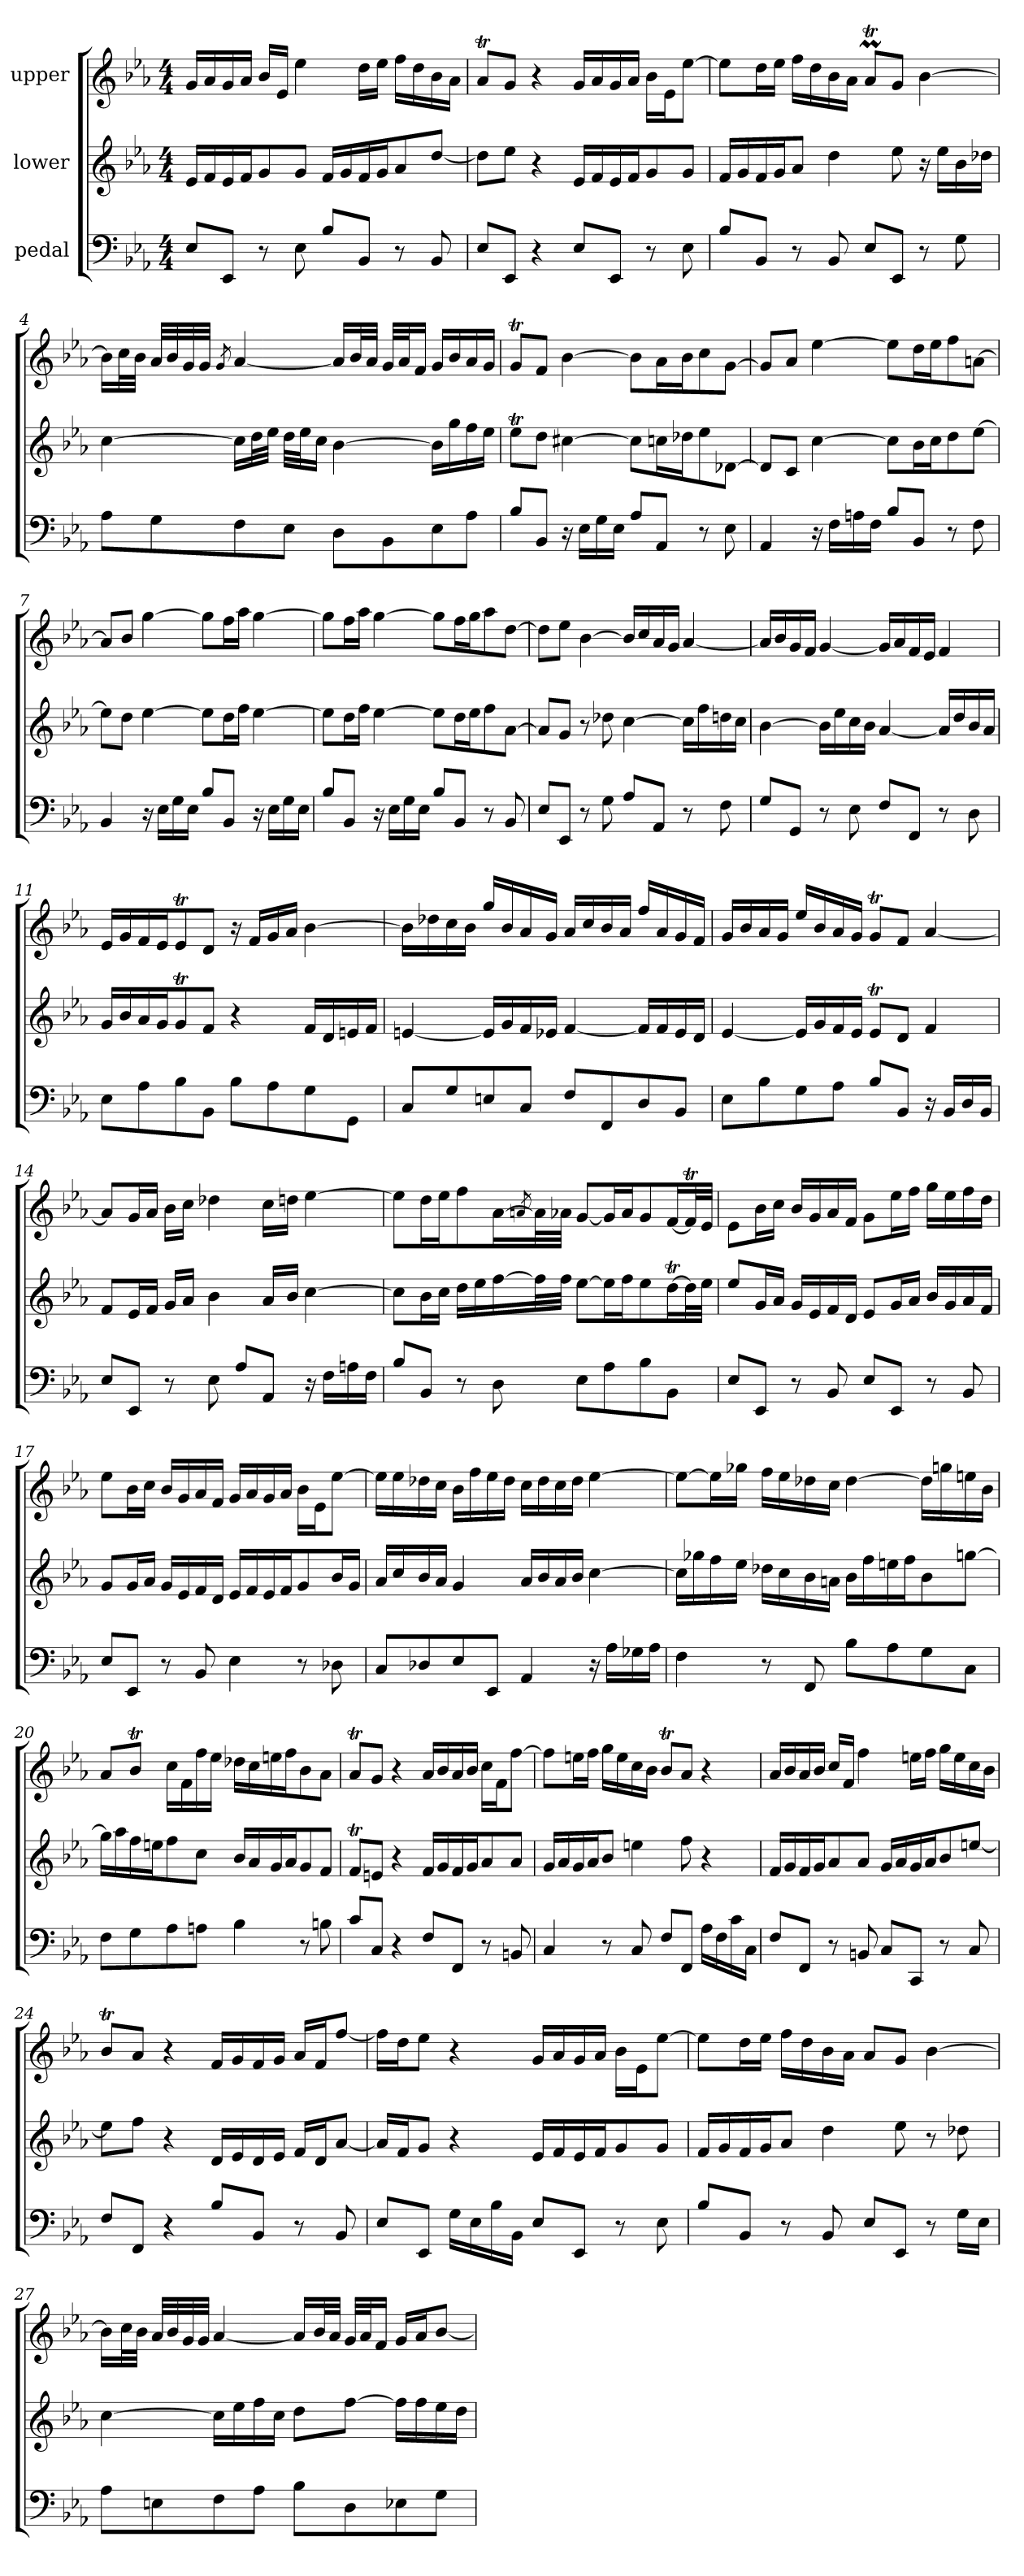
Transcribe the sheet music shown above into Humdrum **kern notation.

**kern	**kern	**kern
*part3	*part2	*part1
*staff3	*staff2	*staff1
*I"pedal	*I"lower	*I"upper
*clefF4	*clefG2	*clefG2
*k[b-e-a-]	*k[b-e-a-]	*k[b-e-a-]
*E-:	*E-:	*E-:
*M4/4	*M4/4	*M4/4
=1	=1	=1
8E-/L	16e-/LL	16g/LL
.	16f/	16a-/
8EE-/J	16e-/	16g/
.	16f/J	16a-/JJ
8r	8g/	16b-/LL
.	.	16e-/JJ
8E-\	8g/J	4ee-\
8B-/L	16f/LL	.
.	16g/	.
8BB-/J	16f/	16dd\LL
.	16g/J	16ee-\JJ
8r	8a-/	16ff\LL
.	.	16dd\
8BB-/	[8dd/J	16b-\
.	.	16a-\JJ
=2	=2	=2
8E-/L	8dd\L]	8a-T/L
8EE-/J	8ee-\J	8g/J
4r	4r	4r
8E-/L	16e-/LL	16g/LL
.	16f/	16a-/
8EE-/J	16e-/	16g/
.	16f/J	16a-/JJ
8r	8g/	16b-\LL
.	.	16e-\J
8E-\	8g/J	[8ee-\J
=3	=3	=3
8B-/L	16f/LL	8ee-\L]
.	16g/	.
8BB-/J	16f/	16dd\L
.	16g/J	16ee-\JJ
8r	8a-/J	16ff\LL
.	.	16dd\
8BB-/	4dd\	16b-\
.	.	16a-\JJ
8E-/L	.	8a-TM/L
8EE-/J	8ee-\	8g/J
8r	16r	[4b-\
.	16ee-\LL	.
8G\	16b-\	.
.	16dd-X\JJ	.
!!LO:LB:g=z
=4	=4	=4
8A-\L	[4cc\	16b-\LL]
.	.	32cc\L
.	.	32b-\JJJ
8G\	.	32a-/LLL
.	.	32b-/
.	.	32g/
.	.	32g/JJJ
.	.	8qg/
8F\	16cc\LL]	[4a-/
.	32dd\L	.
.	32ee-\JJJ	.
8E-\J	32dd\LLL	.
.	32ee-\J	.
.	16cc\JJ	.
8D\L	[4b-\	16a-/LL]
.	.	32b-/L
.	.	32a-/JJJ
8BB-\	.	32g/LLL
.	.	32a-/J
.	.	16f/JJ
8E-\	16b-\LL]	16g/LL
.	16gg\	16b-/
8A-\J	16ff\	16a-/
.	16ee-\JJ	16g/JJ
=5	=5	=5
8B-/L	8ee-T\L	8gt/L
8BB-/J	8dd\J	8f/J
16r	[4cc#X\	[4b-\
16E-\LL	.	.
16G\	.	.
16E-\JJ	.	.
8A-/L	8cc#\L]	8b-\L]
8AA-/J	16ccn\L	16a-\L
.	16dd-X\J	16b-\J
8r	8ee-\	8cc\
8E-\	[8d-X\J	[8g\J
!!LO:LB:g=z
=6	=6	=6
4AA-/	8d-/L]	8g/L]
.	8c/J	8a-/J
16r	[4cc\	[4ee-\
16F\LL	.	.
16An\	.	.
16F\JJ	.	.
8B-/L	8cc\L]	8ee-\L]
8BB-/J	16b-\L	16dd\L
.	16cc\J	16ee-\J
8r	8dd\	8ff\
8F\	[8ee-\J	[8an\J
=7	=7	=7
4BB-/	8ee-\L]	8a/L]
.	8dd\J	8b-/J
16r	[4ee-\	[4gg\
16E-\LL	.	.
16G\	.	.
16E-\JJ	.	.
8B-/L	8ee-\L]	8gg\L]
8BB-/J	16dd\L	16ff\L
.	16ff\JJ	16aa-\JJ
16r	[4ee-\	[4gg\
16E-\LL	.	.
16G\	.	.
16E-\JJ	.	.
=8	=8	=8
8B-/L	8ee-\L]	8gg\L]
8BB-/J	16dd\L	16ff\L
.	16ff\JJ	16aa-\JJ
16r	[4ee-\	[4gg\
16E-\LL	.	.
16G\	.	.
16E-\JJ	.	.
8B-/L	8ee-\L]	8gg\L]
8BB-/J	16dd\L	16ff\L
.	16ee-\J	16gg\J
8r	8ff\	8aa-\
8BB-/	[8a-\J	[8dd\J
!!LO:LB:g=z
=9	=9	=9
8E-/L	8a-/L]	8dd\L]
8EE-/J	8g/J	8ee-\J
8r	8r	[4b-\
8G\	8dd-X\	.
8A-/L	[4cc\	16b-/LL]
.	.	16cc/
8AA-/J	.	16a-/
.	.	16g/JJ
8r	16cc\LL]	[4a-/
.	16ff\	.
8F\	16ddn\	.
.	16cc\JJ	.
=10	=10	=10
8G/L	[4b-\	16a-/LL]
.	.	16b-/
8GG/J	.	16g/
.	.	16f/JJ
8r	16b-\LL]	[4g/
.	16ee-\	.
8E-\	16cc\	.
.	16b-\JJ	.
8F/L	[4a-/	16g/LL]
.	.	16a-/
8FF/J	.	16f/
.	.	16e-/JJ
8r	16a-/LL]	4f/
.	16dd/	.
8D\	16b-/	.
.	16a-/JJ	.
=11	=11	=11
8E-\L	16g/LL	16e-/LL
.	16b-/	16g/
8A-\	16a-/	16f/
.	16g/J	16e-/J
8B-\	8gt/	8e-T/
8BB-\J	8f/J	8d/J
8B-\L	4r	16r
.	.	16f/LL
8A-\	.	16g/
.	.	16a-/JJ
8G\	16f/LL	[4b-\
.	16d/	.
8GG\J	16en/	.
.	16f/JJ	.
!!LO:PB:g=z
=12	=12	=12
8C/L	[4en/	16b-\LL]
.	.	16dd-X\
8G/	.	16cc\
.	.	16b-\JJ
8En/	16e/LL]	16gg/LL
.	16g/	16b-/
8C/J	16f/	16a-/
.	16e-X/JJ	16g/JJ
8F/L	[4f/	16a-/LL
.	.	16cc/
8FF/	.	16b-/
.	.	16a-/JJ
8D/	16f/LL]	16ff/LL
.	16f/	16a-/
8BB-/J	16e-/	16g/
.	16d/JJ	16f/JJ
=13	=13	=13
8E-\L	[4e-/	16g/LL
.	.	16b-/
8B-\	.	16a-/
.	.	16g/JJ
8G\	16e-/LL]	16ee-/LL
.	16g/	16b-/
8A-\J	16f/	16a-/
.	16e-/JJ	16g/JJ
8B-/L	8e-T/L	8gt/L
8BB-/J	8d/J	8f/J
16r	4f/	[4a-/
16BB-/LL	.	.
16D/	.	.
16BB-/JJ	.	.
!!LO:LB:g=z
=14	=14	=14
8E-/L	8f/L	8a-/L]
8EE-/J	16e-/L	16g/L
.	16f/JJ	16a-/JJ
8r	16g/LL	16b-\LL
.	16a-/JJ	16cc\JJ
8E-\	4b-\	4dd-X\
8A-/L	.	.
8AA-/J	16a-/LL	16cc\LL
.	16b-/JJ	16ddn\JJ
16r	[4cc\	[4ee-\
16F\LL	.	.
16An\	.	.
16F\JJ	.	.
=15	=15	=15
8B-/L	8cc\L]	8ee-\L]
8BB-/J	16b-\L	16dd\L
.	16cc\JJ	16ee-\J
8r	16dd\LL	8ff\
.	16ee-\	.
8D\	[16ff\	[16a-\L
.	.	8qa/
.	32ff\L]	32a-\L]
.	32ff\JJJ	32a-\JJJ
8E-\L	[8ee-\L	[8g/L
8A-\	16ee-\L]	16g/L]
.	16ff\J	16a-/J
8B-\	8ee-\	8g/
8BB-\J	[16ddt\L	[16f/L
.	32dd\L]	32fT/L]
.	32ee-\JJJ	32e-/JJJ
=16	=16	=16
8E-/L	8ee-/L	8e-\L
8EE-/J	16g/L	16b-\L
.	16a-/JJ	16cc\JJ
8r	16g/LL	16b-/LL
.	16e-/	16g/
8BB-/	16f/	16a-/
.	16d/JJ	16f/JJ
8E-/L	8e-/L	8g\L
8EE-/J	16g/L	16ee-\L
.	16a-/JJ	16ff\JJ
8r	16b-/LL	16gg\LL
.	16g/	16ee-\
8BB-/	16a-/	16ff\
.	16f/JJ	16dd\JJ
!!LO:LB:g=z
=17	=17	=17
8E-/L	8g/L	8ee-\L
8EE-/J	16g/L	16b-\L
.	16a-/JJ	16cc\JJ
8r	16g/LL	16b-/LL
.	16e-/	16g/
8BB-/	16f/	16a-/
.	16d/JJ	16f/JJ
4E-\	16e-/LL	16g/LL
.	16f/	16a-/
.	16e-/	16g/
.	16f/J	16a-/JJ
8r	8g/	16b-\LL
.	.	16e-\J
8D-X\	16b-/L	[8ee-\J
.	16g/JJ	.
=18	=18	=18
8C/L	16a-/LL	16ee-\LL]
.	16cc/	16ee-\
8D-X/	16b-/	16dd-X\
.	16a-/JJ	16cc\JJ
8E-/	4g/	16b-\LL
.	.	16ff\
8EE-/J	.	16ee-\
.	.	16dd-\JJ
4AA-/	16a-/LL	16cc\LL
.	16b-/	16dd-\
.	16a-/	16cc\
.	16b-/JJ	16dd-\JJ
16r	[4cc\	[4ee-\
16A-\LL	.	.
16G-X\	.	.
16A-\JJ	.	.
!!LO:LB:g=z
=19	=19	=19
4F\	16cc\LL]	8ee-\L_
.	16gg-X\	.
.	16ff\	16ee-\L]
.	16ee-\JJ	16gg-X\JJ
8r	16dd-X\LL	16ff\LL
.	16cc\	16ee-\
8FF/	16b-\	16dd-X\
.	16an\JJ	16cc\JJ
8B-\L	16b-\LL	[4dd-\
.	16ff\	.
8A-\	16een\	.
.	16ff\J	.
8G\	8b-\	16dd-\LL]
.	.	16ggn\
8C\J	[8ggn\J	16een\
.	.	16b-\JJ
=20	=20	=20
8F\L	16gg\LL]	8a-/L
.	16aa-\	.
8G\	16ff\	8b-T/J
.	16een\J	.
8A-\	8ff\	16cc\LL
.	.	16f\
8An\J	8cc\J	16ff\
.	.	16ee-\JJ
4B-\	16b-/LL	16dd-X\LL
.	16a-/	16cc\
.	16g/	16een\
.	16a-/J	16ff\J
8r	8g/	8b-\
8Bn\	8f/J	8a-\J
=21	=21	=21
8c/L	8fT/L	8a-T/L
8C/J	8en/J	8g/J
4r	4r	4r
8F/L	16f/LL	16a-/LL
.	16g/	16b-/
8FF/J	16f/	16a-/
.	16g/J	16b-/JJ
8r	8a-/	16cc\LL
.	.	16f\J
8BBn/	8a-/J	[8ff\J
=22	=22	=22
4C/	16g/LL	8ff\L]
.	16a-/	.
.	16g/	16een\L
.	16a-/J	16ff\JJ
8r	8b-/J	16gg\LL
.	.	16ee\
8C/	4een\	16cc\
.	.	16b-\JJ
8F/L	.	8b-T/L
8FF/J	8ff\	8a-/J
16A-\LL	4r	4r
16F\	.	.
16c\	.	.
16C\JJ	.	.
=23	=23	=23
8F/L	16f/LL	16a-/LL
.	16g/	16b-/
8FF/J	16f/	16a-/
.	16g/J	16b-/JJ
8r	8a-/	16cc/LL
.	.	16f/JJ
8BBn/	8a-/J	4ff\
8C/L	16g/LL	.
.	16a-/	.
8CC/J	16g/	16een\LL
.	16a-/J	16ff\JJ
8r	8b-/	16gg\LL
.	.	16ee\
8C/	[8een/J	16cc\
.	.	16b-\JJ
!!LO:PB:g=z
=24	=24	=24
8F/L	8ee\L]	8b-T/L
8FF/J	8ff\J	8a-/J
4r	4r	4r
8B-/L	16d/LL	16f/LL
.	16e-/	16g/
8BB-/J	16d/	16f/
.	16e-/JJ	16g/JJ
8r	16f/LL	16a-/LL
.	16d/J	16f/J
8BB-/	[8a-/J	[8ff/J
=25	=25	=25
8E-/L	16a-/LL]	16ff\LL]
.	16f/J	16dd\J
8EE-/J	8g/J	8ee-\J
16G\LL	4r	4r
16E-\	.	.
16B-\	.	.
16BB-\JJ	.	.
8E-/L	16e-/LL	16g/LL
.	16f/	16a-/
8EE-/J	16e-/	16g/
.	16f/J	16a-/JJ
8r	8g/	16b-\LL
.	.	16e-\J
8E-\	8g/J	[8ee-\J
=26	=26	=26
8B-/L	16f/LL	8ee-\L]
.	16g/	.
8BB-/J	16f/	16dd\L
.	16g/J	16ee-\JJ
8r	8a-/J	16ff\LL
.	.	16dd\
8BB-/	4dd\	16b-\
.	.	16a-\JJ
8E-/L	.	8a-/L
8EE-/J	8ee-\	8g/J
8r	8r	[4b-\
16G\LL	8dd-X\	.
16E-\JJ	.	.
!!LO:LB:g=z
=27	=27	=27
8A-\L	[4cc\	16b-\LL]
.	.	32cc\L
.	.	32b-\JJJ
8En\	.	32a-/LLL
.	.	32b-/
.	.	32g/
.	.	32g/JJJ
8F\	16cc\LL]	[4a-/
.	16ee-\	.
8A-\J	16ff\	.
.	16cc\JJ	.
8B-\L	8dd\L	16a-/LL]
.	.	32b-/L
.	.	32a-/JJJ
8D\	[8ff\J	32g/LLL
.	.	32a-/J
.	.	16f/JJ
8E-X\	16ff\LL]	16g/LL
.	16ff\	16a-/J
8G\J	16ee-\	[8b-/J
.	16dd\JJ	.
=	=	=
*-	*-	*-
